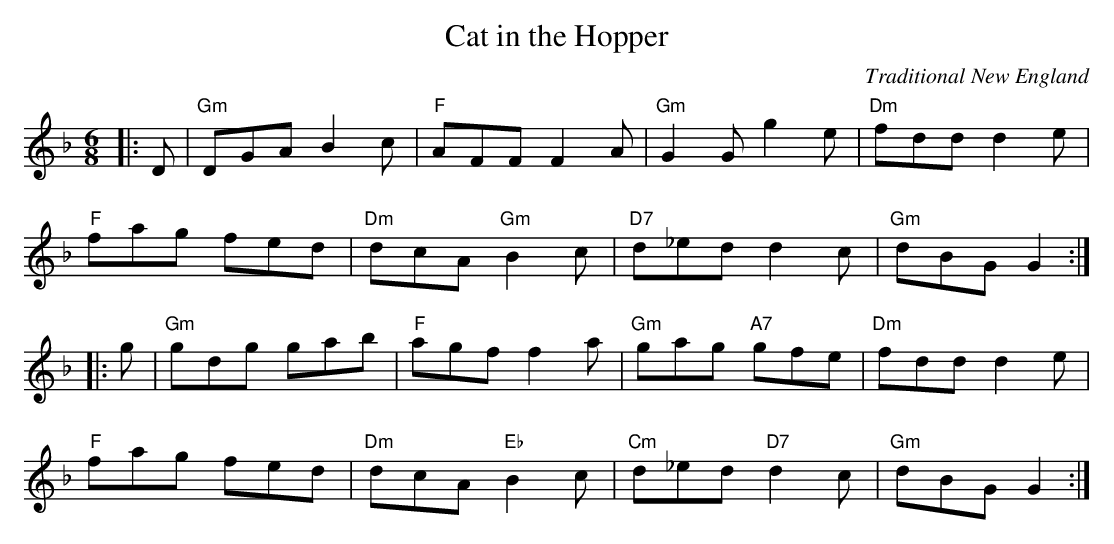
X:1
T:Cat in the Hopper
M:6/8
O:Traditional New England
L:1/8
K:Gdorian
|:D | "Gm"DGA B2c | "F"AFF F2A | "Gm"G2G g2e | "Dm"fdd d2e |
"F"fag fed | "Dm"dcA "Gm"B2c | "D7"d_ed d2c | "Gm"dBG G2 :|
|: g | "Gm"gdg gab | "F"agf f2a | "Gm"gag "A7"gfe | "Dm"fdd d2e |
"F"fag fed | "Dm"dcA "Eb"B2c | "Cm"d_ed "D7"d2c | "Gm"dBG G2 :|
